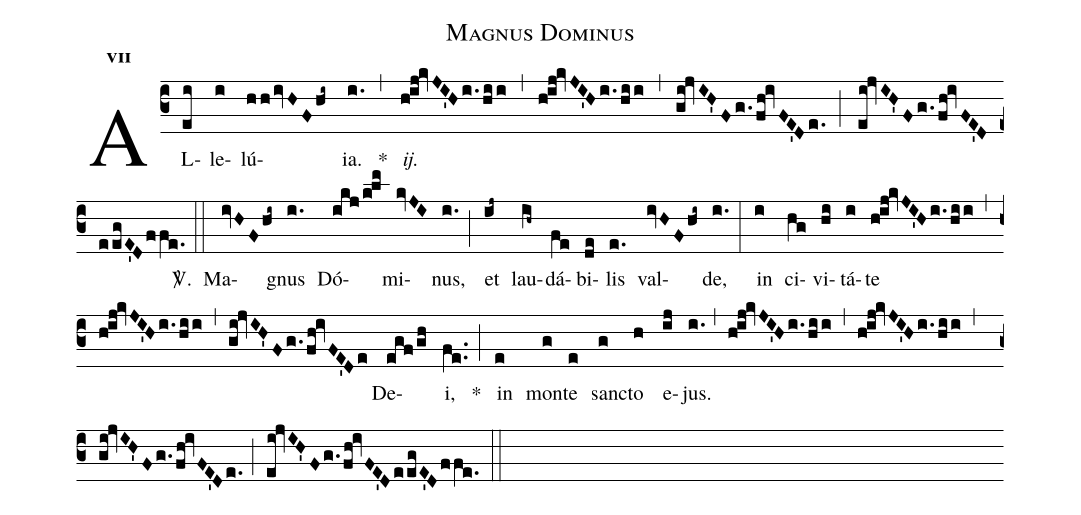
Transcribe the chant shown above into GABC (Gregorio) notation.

name:Magnus Dominus;
mode:7;
office-part:Alleluia;
%%
(c3) AL(ei)le(i)lú(hh/ivHF/hi~)ia.(i.) *(,) <i>ij.</i>(h!ij!kvJI'Hi./hii) (,) (h!ij!kvJI'Hi./hii) (,) (gi!jvIH'Fg./fh!ivFE'De.) (;) (ei!jvIH'Fg./fh!ivFE'D/eegE'D/ffe.) <sp>V/</sp>.(::) Ma(ivHF/hi~)gnus(i.) Dó(ikj/k!lm)mi(kvJI)nus,(i.) (;) et(ij~) lau(ih~)dá(fe)bi(de)lis(e.) val(ivHF/hi~)de,(i.) (:) in(i) ci(hg)vi(hi)tá(i)te(h!ij!kvJI'Hi./hii) (,) (h!ij!kvJI'Hi./hii) (,) (gi!jvIH'Fg./fh!ivFE'De) De(egf/gh)i,(fe..) *(;) in(e) mon(g)te(e) sanc(g)to(h) e(ij)jus.(i.) (,) (h!ij!kvJI'Hi./hii) (,) (h!ij!kvJI'Hi./hii) (,) (gi!jvIH'Fg./fh!ivFE'De.) (;) (ei!jvIH'Fg./fh!ivFE'D/eegE'D/ffe.) (::)
